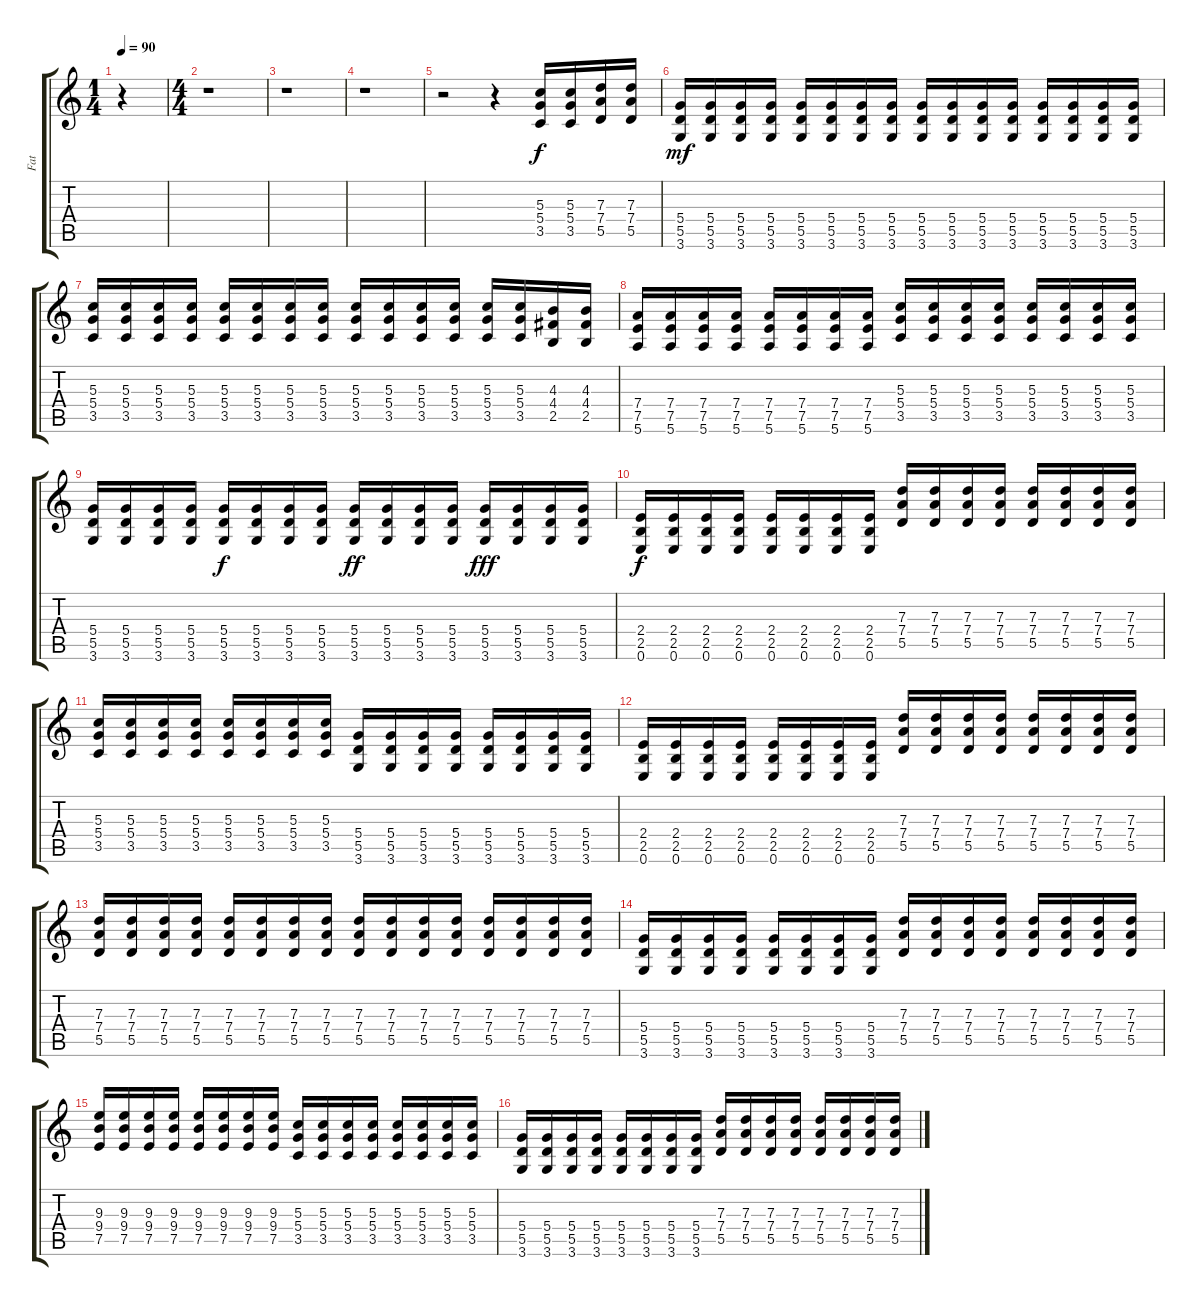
\track ("Fat" "Fat") {instrument distortionguitar}
\staff {score tabs}
\tuning (E4 B3 G3 D3 A2 E2) {hide}
\ts (1 4)
\tempo 90
\clef g2
\ks c
r.4{dy f instrument distortionguitar} |
\ts (4 4)
r.1 |
r.1 |
r.1 |
r.2 r.4 (5.3 5.4 3.5).16 (5.3 5.4 3.5).16 (7.3 7.4 5.5).16 (7.3 7.4 5.5).16 |
(5.4 5.5 3.6).16{dy mf instrument electricguitarmuted} (5.4 5.5 3.6).16 (5.4 5.5 3.6).16 (5.4 5.5 3.6).16 (5.4 5.5 3.6).16 (5.4 5.5 3.6).16 (5.4 5.5 3.6).16 (5.4 5.5 3.6).16 (5.4 5.5 3.6).16 (5.4 5.5 3.6).16 (5.4 5.5 3.6).16 (5.4 5.5 3.6).16 (5.4 5.5 3.6).16 (5.4 5.5 3.6).16 (5.4 5.5 3.6).16 (5.4 5.5 3.6).16 |
(5.3 5.4 3.5).16 (5.3 5.4 3.5).16 (5.3 5.4 3.5).16 (5.3 5.4 3.5).16 (5.3 5.4 3.5).16 (5.3 5.4 3.5).16 (5.3 5.4 3.5).16 (5.3 5.4 3.5).16 (5.3 5.4 3.5).16 (5.3 5.4 3.5).16 (5.3 5.4 3.5).16 (5.3 5.4 3.5).16 (5.3 5.4 3.5).16 (5.3 5.4 3.5).16 (4.3 4.4 2.5).16 (4.3 4.4 2.5).16 |
(7.4 7.5 5.6).16 (7.4 7.5 5.6).16 (7.4 7.5 5.6).16 (7.4 7.5 5.6).16 (7.4 7.5 5.6).16 (7.4 7.5 5.6).16 (7.4 7.5 5.6).16 (7.4 7.5 5.6).16 (5.3 5.4 3.5).16 (5.3 5.4 3.5).16 (5.3 5.4 3.5).16 (5.3 5.4 3.5).16 (5.3 5.4 3.5).16 (5.3 5.4 3.5).16 (5.3 5.4 3.5).16 (5.3 5.4 3.5).16 |
(5.4 5.5 3.6).16 (5.4 5.5 3.6).16 (5.4 5.5 3.6).16 (5.4 5.5 3.6).16 (5.4 5.5 3.6).16{dy f} (5.4 5.5 3.6).16 (5.4 5.5 3.6).16 (5.4 5.5 3.6).16 (5.4 5.5 3.6).16{dy ff instrument overdrivenguitar} (5.4 5.5 3.6).16 (5.4 5.5 3.6).16 (5.4 5.5 3.6).16 (5.4 5.5 3.6).16{dy fff} (5.4 5.5 3.6).16 (5.4 5.5 3.6).16 (5.4 5.5 3.6).16 |
(2.4 2.5 0.6).16{dy f} (2.4 2.5 0.6).16 (2.4 2.5 0.6).16 (2.4 2.5 0.6).16 (2.4 2.5 0.6).16 (2.4 2.5 0.6).16 (2.4 2.5 0.6).16 (2.4 2.5 0.6).16 (7.3 7.4 5.5).16 (7.3 7.4 5.5).16 (7.3 7.4 5.5).16 (7.3 7.4 5.5).16 (7.3 7.4 5.5).16 (7.3 7.4 5.5).16 (7.3 7.4 5.5).16 (7.3 7.4 5.5).16 |
(5.3 5.4 3.5).16 (5.3 5.4 3.5).16 (5.3 5.4 3.5).16 (5.3 5.4 3.5).16 (5.3 5.4 3.5).16 (5.3 5.4 3.5).16 (5.3 5.4 3.5).16 (5.3 5.4 3.5).16 (5.4 5.5 3.6).16 (5.4 5.5 3.6).16 (5.4 5.5 3.6).16 (5.4 5.5 3.6).16 (5.4 5.5 3.6).16 (5.4 5.5 3.6).16 (5.4 5.5 3.6).16 (5.4 5.5 3.6).16 |
(2.4 2.5 0.6).16 (2.4 2.5 0.6).16 (2.4 2.5 0.6).16 (2.4 2.5 0.6).16 (2.4 2.5 0.6).16 (2.4 2.5 0.6).16 (2.4 2.5 0.6).16 (2.4 2.5 0.6).16 (7.3 7.4 5.5).16 (7.3 7.4 5.5).16 (7.3 7.4 5.5).16 (7.3 7.4 5.5).16 (7.3 7.4 5.5).16 (7.3 7.4 5.5).16 (7.3 7.4 5.5).16 (7.3 7.4 5.5).16 |
(7.3 7.4 5.5).16 (7.3 7.4 5.5).16 (7.3 7.4 5.5).16 (7.3 7.4 5.5).16 (7.3 7.4 5.5).16 (7.3 7.4 5.5).16 (7.3 7.4 5.5).16 (7.3 7.4 5.5).16 (7.3 7.4 5.5).16 (7.3 7.4 5.5).16 (7.3 7.4 5.5).16 (7.3 7.4 5.5).16 (7.3 7.4 5.5).16 (7.3 7.4 5.5).16 (7.3 7.4 5.5).16 (7.3 7.4 5.5).16 |
(5.4 5.5 3.6).16 (5.4 5.5 3.6).16 (5.4 5.5 3.6).16 (5.4 5.5 3.6).16 (5.4 5.5 3.6).16 (5.4 5.5 3.6).16 (5.4 5.5 3.6).16 (5.4 5.5 3.6).16 (7.3 7.4 5.5).16 (7.3 7.4 5.5).16 (7.3 7.4 5.5).16 (7.3 7.4 5.5).16 (7.3 7.4 5.5).16 (7.3 7.4 5.5).16 (7.3 7.4 5.5).16 (7.3 7.4 5.5).16 |
(9.3 9.4 7.5).16 (9.3 9.4 7.5).16 (9.3 9.4 7.5).16 (9.3 9.4 7.5).16 (9.3 9.4 7.5).16 (9.3 9.4 7.5).16 (9.3 9.4 7.5).16 (9.3 9.4 7.5).16 (5.3 5.4 3.5).16 (5.3 5.4 3.5).16 (5.3 5.4 3.5).16 (5.3 5.4 3.5).16 (5.3 5.4 3.5).16 (5.3 5.4 3.5).16 (5.3 5.4 3.5).16 (5.3 5.4 3.5).16 |
(5.4 5.5 3.6).16 (5.4 5.5 3.6).16 (5.4 5.5 3.6).16 (5.4 5.5 3.6).16 (5.4 5.5 3.6).16 (5.4 5.5 3.6).16 (5.4 5.5 3.6).16 (5.4 5.5 3.6).16 (7.3 7.4 5.5).16 (7.3 7.4 5.5).16 (7.3 7.4 5.5).16 (7.3 7.4 5.5).16 (7.3 7.4 5.5).16 (7.3 7.4 5.5).16 (7.3 7.4 5.5).16 (7.3 7.4 5.5).16
